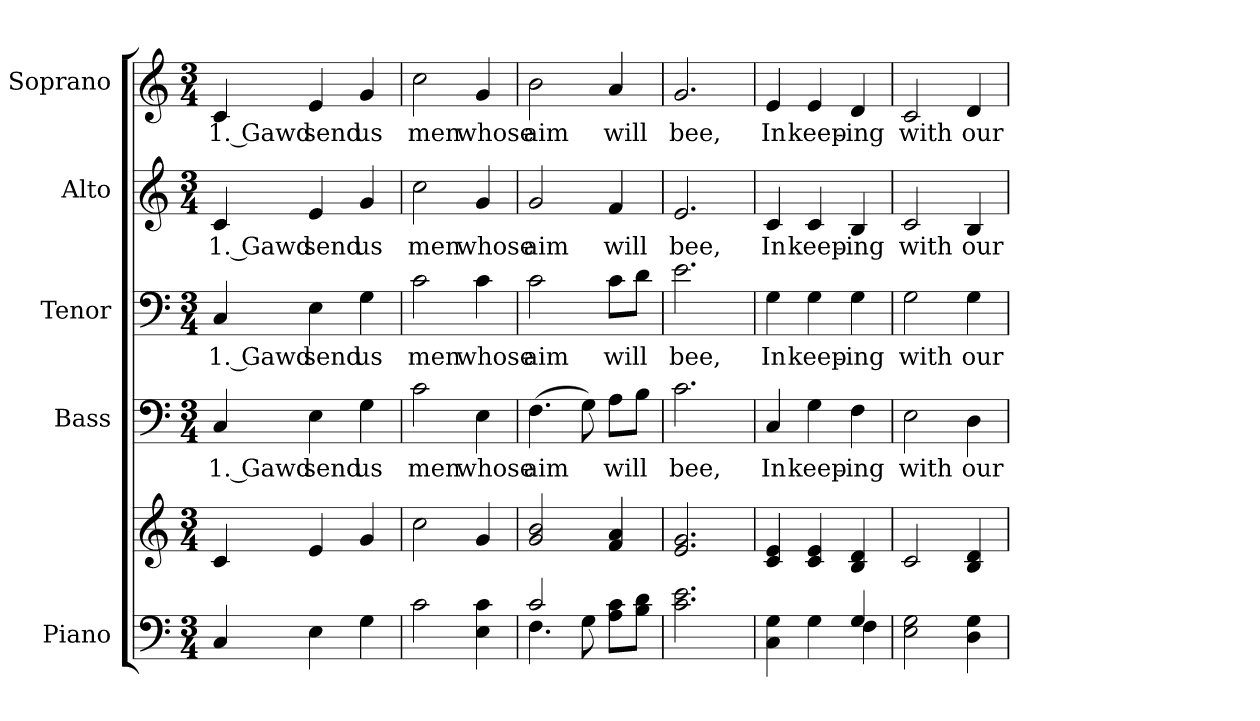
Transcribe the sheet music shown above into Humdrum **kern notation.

**kern	**kern	**kern	**text	**kern	**text	**kern	**text	**kern	**text
*part5	*part5	*part4	*part4	*part3	*part3	*part2	*part2	*part1	*part1
*staff6	*staff5	*staff4	*staff4	*staff3	*staff3	*staff2	*staff2	*staff1	*staff1
*I"Piano	*	*I"Bass	*	*I"Tenor	*	*I"Alto	*	*I"Soprano	*
*I'Pno.	*	*I'B.	*	*I'T.	*	*I'A.	*	*I'S.	*
!!LO:PB:g=z
*clefF4	*clefG2	*clefF4	*	*clefF4	*	*clefG2	*	*clefG2	*
*k[]	*k[]	*k[]	*	*k[]	*	*k[]	*	*k[]	*
*C:	*C:	*C:	*	*C:	*	*C:	*	*C:	*
*M3/4	*M3/4	*M3/4	*	*M3/4	*	*M3/4	*	*M3/4	*
*MM160	*MM160	*MM160	*	*MM160	*	*MM160	*	*MM160	*
=1	=1	=1	=1	=1	=1	=1	=1	=1	=1
!	!	!	!LO:LY:b:color=#000000	!	!	!	!	!	!
!	!	!	!	!	!LO:LY:b:color=#000000	!	!	!	!
!	!	!	!	!	!	!	!LO:LY:b:color=#000000	!	!
!	!	!	!	!	!	!	!	!	!LO:LY:b:color=#000000
4Ci/	4ci/	4Ci/	1. Gawd	4Ci/	1. Gawd	4ci/	1. Gawd	4ci/	1. Gawd
!	!	!	!LO:LY:b:color=#000000	!	!	!	!	!	!
!	!	!	!	!	!LO:LY:b:color=#000000	!	!	!	!
!	!	!	!	!	!	!	!LO:LY:b:color=#000000	!	!
!	!	!	!	!	!	!	!	!	!LO:LY:b:color=#000000
4Ei\	4ei/	4Ei\	send	4Ei\	send	4ei/	send	4ei/	send
!	!	!	!LO:LY:b:color=#000000	!	!	!	!	!	!
!	!	!	!	!	!LO:LY:b:color=#000000	!	!	!	!
!	!	!	!	!	!	!	!LO:LY:b:color=#000000	!	!
!	!	!	!	!	!	!	!	!	!LO:LY:b:color=#000000
4Gi\	4gi/	4Gi\	us	4Gi\	us	4gi/	us	4gi/	us
=2	=2	=2	=2	=2	=2	=2	=2	=2	=2
!	!	!	!LO:LY:b:color=#000000	!	!	!	!	!	!
!	!	!	!	!	!LO:LY:b:color=#000000	!	!	!	!
!	!	!	!	!	!	!	!LO:LY:b:color=#000000	!	!
!	!	!	!	!	!	!	!	!	!LO:LY:b:color=#000000
2ci\	2cci\	2ci\	men	2ci\	men	2cci\	men	2cci\	men
!	!	!	!LO:LY:b:color=#000000	!	!	!	!	!	!
!	!	!	!	!	!LO:LY:b:color=#000000	!	!	!	!
!	!	!	!	!	!	!	!LO:LY:b:color=#000000	!	!
!	!	!	!	!	!	!	!	!	!LO:LY:b:color=#000000
4Ei\ 4ci	4gi/	4Ei\	whose	4ci\	whose	4gi/	whose	4gi/	whose
=3	=3	=3	=3	=3	=3	=3	=3	=3	=3
*^	*	*	*	*	*	*	*	*	*
!	!	!	!	!LO:LY:b:color=#000000	!	!	!	!	!	!
!	!	!	!	!	!	!LO:LY:b:color=#000000	!	!	!	!
!	!	!	!	!	!	!	!	!LO:LY:b:color=#000000	!	!
!	!	!	!	!	!	!	!	!	!	!LO:LY:b:color=#000000
2ci/	4.Fi\	2gi/ 2bi	(4.Fi\	aim	2ci\	aim	2gi/	aim	2bi\	aim
.	8Gi\	.	8Gi\)	.	.	.	.	.	.	.
!	!	!	!	!LO:LY:b:color=#000000	!	!	!	!	!	!
!	!	!	!	!	!	!LO:LY:b:color=#000000	!	!	!	!
!	!	!	!	!	!	!	!	!LO:LY:b:color=#000000	!	!
!	!	!	!	!	!	!	!	!	!	!LO:LY:b:color=#000000
8Ai\ 8ciL	4ryy	4fi/ 4ai	8Ai\L	will	8ci\L	will	4fi/	will	4ai/	will
8Bi\ 8diJ	.	.	8Bi\J	.	8di\J	.	.	.	.	.
*v	*v	*	*	*	*	*	*	*	*	*
!!LO:PB:g=z
=4	=4	=4	=4	=4	=4	=4	=4	=4	=4
!	!	!	!LO:LY:b:color=#000000	!	!	!	!	!	!
!	!	!	!	!	!LO:LY:b:color=#000000	!	!	!	!
!	!	!	!	!	!	!	!LO:LY:b:color=#000000	!	!
!	!	!	!	!	!	!	!	!	!LO:LY:b:color=#000000
2.ci\ 2.ei	2.ei/ 2.gi	2.ci\	bee,	2.ei\	bee,	2.ei/	bee,	2.gi/	bee,
=5	=5	=5	=5	=5	=5	=5	=5	=5	=5
*^	*	*	*	*	*	*	*	*	*
!	!	!	!	!LO:LY:b:color=#000000	!	!	!	!	!	!
!	!	!	!	!	!	!LO:LY:b:color=#000000	!	!	!	!
!	!	!	!	!	!	!	!	!LO:LY:b:color=#000000	!	!
!	!	!	!	!	!	!	!	!	!	!LO:LY:b:color=#000000
4Ci\ 4Gi	2ryy	4ci/ 4ei	4Ci/	In	4Gi\	In	4ci/	In	4ei/	In
!	!	!	!	!LO:LY:b:color=#000000	!	!	!	!	!	!
!	!	!	!	!	!	!LO:LY:b:color=#000000	!	!	!	!
!	!	!	!	!	!	!	!	!LO:LY:b:color=#000000	!	!
!	!	!	!	!	!	!	!	!	!	!LO:LY:b:color=#000000
4Gi\	.	4ci/ 4ei	4Gi\	keep-	4Gi\	keep-	4ci/	keep-	4ei/	keep-
!	!	!	!	!LO:LY:b:color=#000000	!	!	!	!	!	!
!	!	!	!	!	!	!LO:LY:b:color=#000000	!	!	!	!
!	!	!	!	!	!	!	!	!LO:LY:b:color=#000000	!	!
!	!	!	!	!	!	!	!	!	!	!LO:LY:b:color=#000000
4Gi/	4Fi\	4Bi/ 4di	4Fi\	-ing	4Gi\	-ing	4Bi/	-ing	4di/	-ing
*v	*v	*	*	*	*	*	*	*	*	*
=6	=6	=6	=6	=6	=6	=6	=6	=6	=6
*^	*	*	*	*	*	*	*	*	*
!	!	!	!	!LO:LY:b:color=#000000	!	!	!	!	!	!
*v	*v	*	*	*	*	*	*	*	*	*
*^	*	*	*	*	*	*	*	*	*
!	!	!	!	!	!	!LO:LY:b:color=#000000	!	!	!	!
*v	*v	*	*	*	*	*	*	*	*	*
*^	*	*	*	*	*	*	*	*	*
!	!	!	!	!	!	!	!	!LO:LY:b:color=#000000	!	!
*v	*v	*	*	*	*	*	*	*	*	*
*^	*	*	*	*	*	*	*	*	*
!	!	!	!	!	!	!	!	!	!	!LO:LY:b:color=#000000
*v	*v	*	*	*	*	*	*	*	*	*
2Ei\ 2Gi	2ci/	2Ei\	with	2Gi\	with	2ci/	with	2ci/	with
!	!	!	!LO:LY:b:color=#000000	!	!	!	!	!	!
!	!	!	!	!	!LO:LY:b:color=#000000	!	!	!	!
!	!	!	!	!	!	!	!LO:LY:b:color=#000000	!	!
!	!	!	!	!	!	!	!	!	!LO:LY:b:color=#000000
4Di\ 4Gi	4Bi/ 4di	4Di\	our	4Gi\	our	4Bi/	our	4di/	our
=	=	=	=	=	=	=	=	=	=
*-	*-	*-	*-	*-	*-	*-	*-	*-	*-
